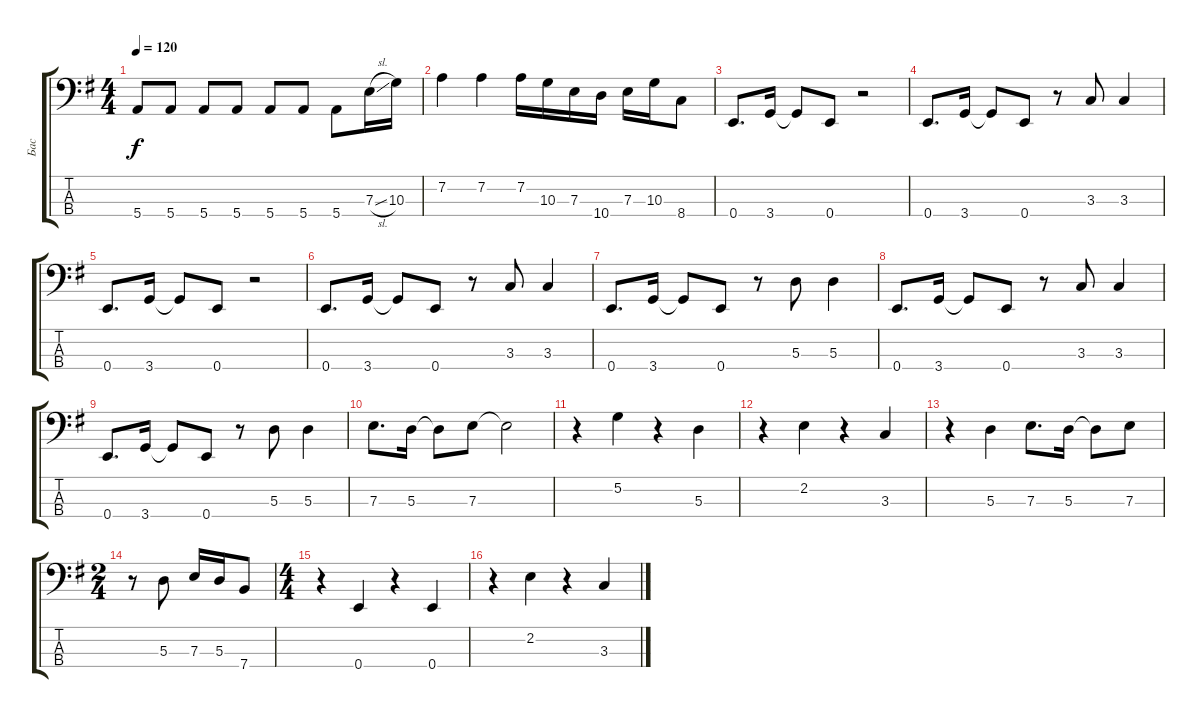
\track ("Бас" "Бас") {instrument electricbassfinger}
\staff {score tabs}
\tuning (G2 D2 A1 E1) {hide}
\ts (4 4)
\tempo 120
\clef f4
\ks g
5.4.8{dy f} 5.4.8 5.4.8 5.4.8 5.4.8 5.4.8 5.4.8 7.3{sl}.16 10.3.16 |
7.2.4 7.2.4 7.2.16 10.3.16 7.3.16 10.4.16 7.3.16 10.3.16 8.4.8 |
0.4.8{d} 3.4.16 3.4{t}.8 0.4.8 r.2 |
0.4.8{d} 3.4.16 3.4{t}.8 0.4.8 r.8 3.3.8 3.3.4 |
0.4.8{d} 3.4.16 3.4{t}.8 0.4.8 r.2 |
0.4.8{d} 3.4.16 3.4{t}.8 0.4.8 r.8 3.3.8 3.3.4 |
0.4.8{d} 3.4.16 3.4{t}.8 0.4.8 r.8 5.3.8 5.3.4 |
0.4.8{d} 3.4.16 3.4{t}.8 0.4.8 r.8 3.3.8 3.3.4 |
0.4.8{d} 3.4.16 3.4{t}.8 0.4.8 r.8 5.3.8 5.3.4 |
7.3.8{d} 5.3.16 5.3{t}.8 7.3.8 7.3{t}.2 |
r.4 5.2.4 r.4 5.3.4 |
r.4 2.2.4 r.4 3.3.4 |
r.4 5.3.4 7.3.8{d} 5.3.16 5.3{t}.8 7.3.8 |
\ts (2 4)
r.8 5.3.8 7.3.16 5.3.16 7.4.8 |
\ts (4 4)
r.4 0.4.4 r.4 0.4.4 |
r.4 2.2.4 r.4 3.3.4
